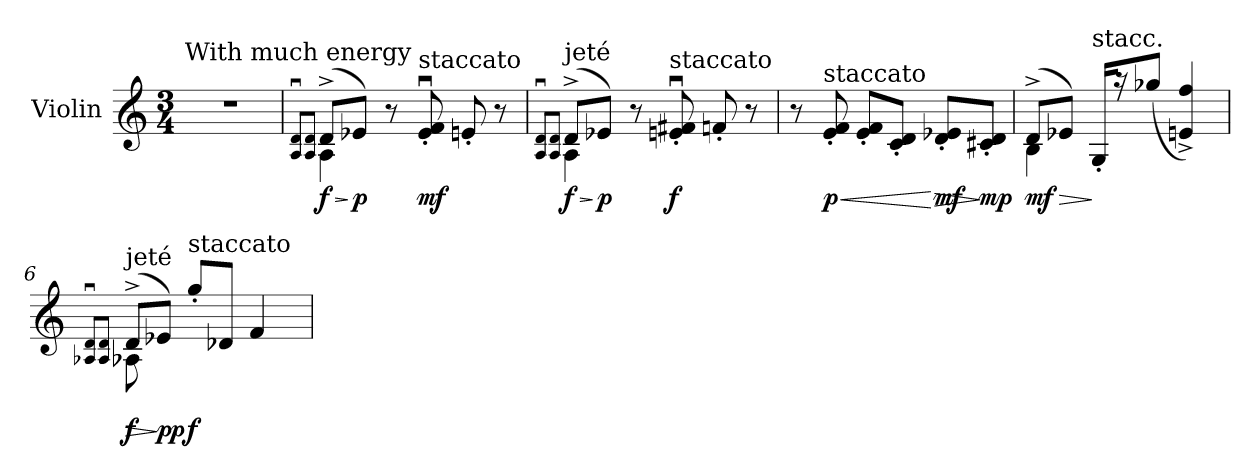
**kern	**dynam
*part1	*part1
*staff1	*staff1
*I"Violin	*
*I'Vln.	*
*clefG2	*
*k[]	*
*M3/4	*
*MM152	*
=1	=1
!LO:TX:a:t=With much energy	!
2.r	.
=2	=2
8qA/u 8qd/uL	.
8qA/ 8qd/J	.
!LO:TX:a:t=jeté	!
!	!LO:HP:b
*^	*
!	!	!LO:DY:n=1:b
(>8d^/L	4A\	> f
!	!	!LO:DY:n=2:b
8e-X/J)	.	] p
8r	2ryy	.
!LO:TX:a:t=staccato	!	!
!	!	!LO:DY:n=3:b
8e-/u' 8f/u'	.	mf
8en'/	.	.
8r	.	.
=3	=3	=3
8qA/u 8qd/uL	.	.
8qA/ 8qd/J	.	.
!LO:TX:a:t=jeté	!	!
!	!	!LO:HP:b
!	!	!LO:DY:n=1:b
(>8d^/L	4A\	> f
!	!	!LO:DY:n=2:b
8e-X/J)	.	] p
8r	2ryy	.
!LO:TX:a:t=staccato	!	!
!	!	!LO:DY:n=3:b
8en/u' 8f#X/u'	.	f
8fn'/	.	.
8r	.	.
*v	*v	*
=4	=4
8r	.
!LO:TX:a:t=staccato	!
!	!LO:HP:b
!	!LO:DY:n=1:b
8e/' 8f/'	< p
8e/' 8f/'L	.
8c/' 8d/'J	.
!	!LO:HP:n=1:b
!	!LO:DY:n=2:b
8d/' 8e-X/'L	[ > mf
!	!LO:DY:n=3:b
8c#X/' 8d/'J	] mp
=5	=5
!	!LO:HP:b
*^	*
!	!	!LO:DY:n=1:b
(>8d^/L	4B\	> mf
8e-X/J)	.	.
!LO:TX:a:t=stacc.	!	!
!	!	!LO:DY:n=2:b
!	!	!LO:DY:n=3:b
16G'/KL	2ryy	] pp f
16raa	.	.
(<8gg-X/J	.	.
4en/^ 4ff/^)	.	.
!!LO:LB:g=z	!!
=6	=6	=6
8qA-X/u 8qd/uL	.	.
8qA-/ 8qd/J	.	.
!LO:TX:a:t=jeté	!	!
!	!	!LO:HP:b
!	!	!LO:DY:n=1:b
(>8d^/L	8A-\	> f
!	!	!LO:DY:n=2:b
8e-X/J)	2ryy	] pp
!LO:TX:a:t=staccato	!	!
!	!	!LO:DY:n=3:b
8gg'/L	.	f
8d-X/J	.	.
4f/	.	.
.	8ryy	.
*v	*v	*
=	=
*-	*-
